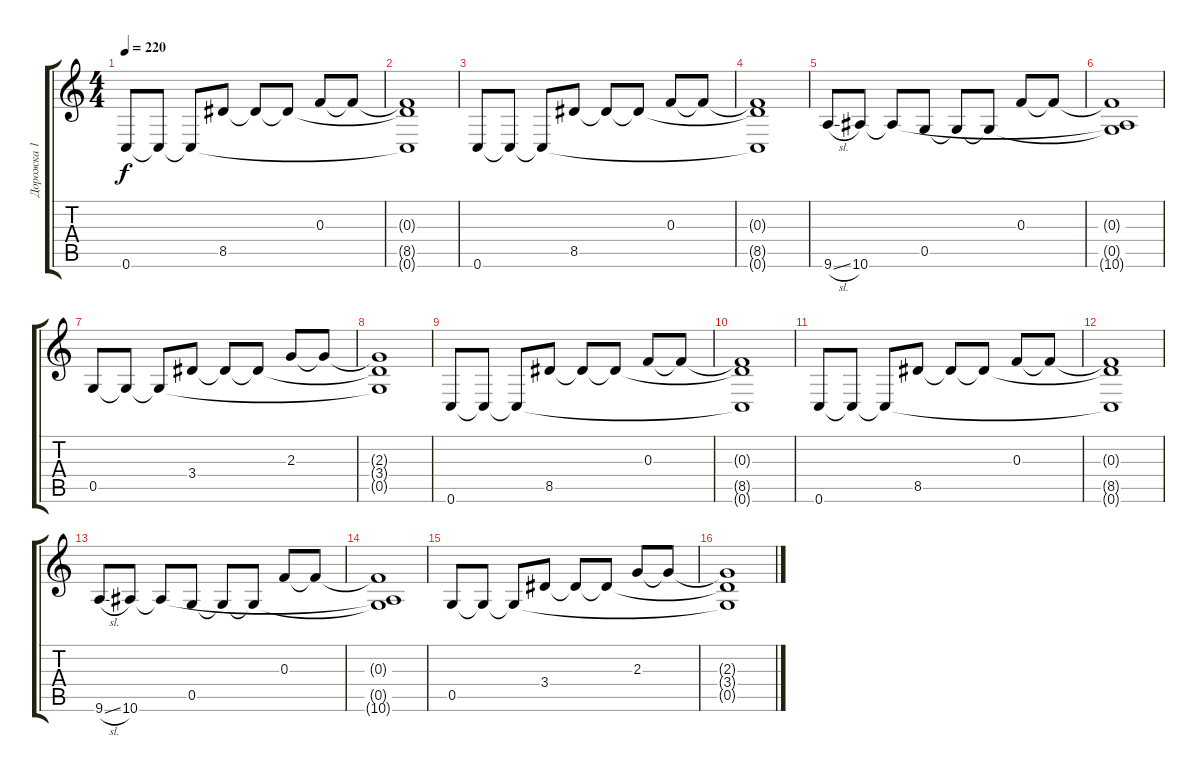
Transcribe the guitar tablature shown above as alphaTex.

\track ("Дорожка 1" "Дорожка 1") {instrument distortionguitar}
\staff {score tabs}
\tuning (D4 A3 F3 C3 G2 C2) {hide}
\ts (4 4)
\tempo 220
\clef g2
\ks c
0.6.8{dy f instrument electricguitarclean} 0.6{t}.8 0.6{t}.8 8.5.8 8.5{t}.8 8.5{t}.8 0.3.8 0.3{t}.8 |
(0.3{t} 8.5{t} 0.6{t}).1 |
0.6.8{instrument electricguitarclean} 0.6{t}.8 0.6{t}.8 8.5.8 8.5{t}.8 8.5{t}.8 0.3.8 0.3{t}.8 |
(0.3{t} 8.5{t} 0.6{t}).1 |
9.6{sl}.8 10.6.8 10.6{t}.8 0.5.8 0.5{t}.8 0.5{t}.8 0.3.8 0.3{t}.8 |
(0.3{t} 0.5{t} 10.6{t}).1 |
0.5.8 0.5{t}.8 0.5{t}.8 3.4.8 3.4{t}.8 3.4{t}.8 2.3.8 2.3{t}.8 |
(2.3{t} 3.4{t} 0.5{t}).1 |
0.6.8{instrument electricguitarclean} 0.6{t}.8 0.6{t}.8 8.5.8 8.5{t}.8 8.5{t}.8 0.3.8 0.3{t}.8 |
(0.3{t} 8.5{t} 0.6{t}).1 |
0.6.8{instrument electricguitarclean} 0.6{t}.8 0.6{t}.8 8.5.8 8.5{t}.8 8.5{t}.8 0.3.8 0.3{t}.8 |
(0.3{t} 8.5{t} 0.6{t}).1 |
9.6{sl}.8 10.6.8 10.6{t}.8 0.5.8 0.5{t}.8 0.5{t}.8 0.3.8 0.3{t}.8 |
(0.3{t} 0.5{t} 10.6{t}).1 |
0.5.8 0.5{t}.8 0.5{t}.8 3.4.8 3.4{t}.8 3.4{t}.8 2.3.8 2.3{t}.8 |
(2.3{t} 3.4{t} 0.5{t}).1
